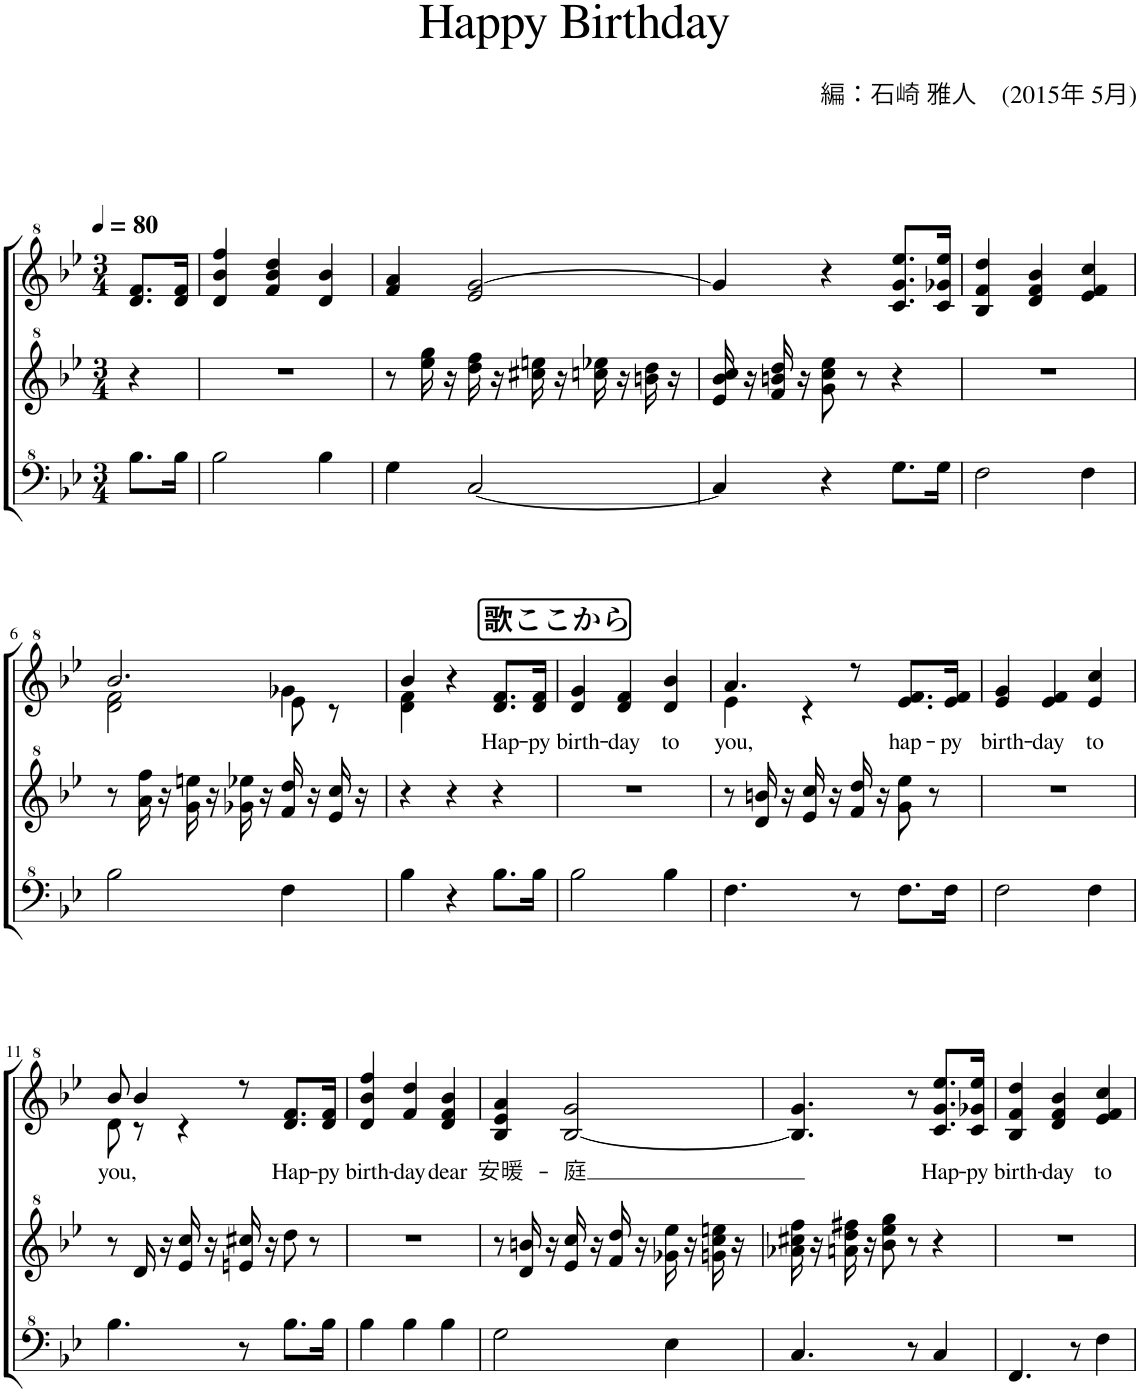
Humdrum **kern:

**kern	**kern	**kern	**text
*part3	*part2	*part1	*part1
*staff3	*staff2	*staff1	*staff1
*I"パンフルート	*I"パンフルート	*I"パンフルート	*
*clefF^4	*clefG^2	*clefG^2	*
*k[b-e-]	*k[b-e-]	*k[b-e-]	*
*M3/4	*M3/4	*M3/4	*
*MM80	*MM80	*MM80	*
=1	=1	=1	=1
8.b-\L	4r	8.dd/ 8.ff/L	.
16b-\Jk	.	16dd/ 16ff/Jk	.
=2	=2	=2	=2
2b-\	2.r	4dd/ 4bb-/ 4fff/	.
.	.	4ff/ 4bb-/ 4ddd/	.
4b-\	.	4dd/ 4bb-/	.
=3	=3	=3	=3
4g\	8r	4ff/ 4aa/	.
.	16eee-\ 16ggg\	.	.
.	16r	.	.
[2c/	16ddd\ 16fff\	2ee-/ [2gg/	.
.	16r	.	.
.	16ccc#X\ 16eeen\	.	.
.	16r	.	.
.	16cccn\ 16eee-X\	.	.
.	16r	.	.
.	16bbn\ 16ddd\	.	.
.	16r	.	.
=4	=4	=4	=4
4c/]	16ee-/ 16bb-/ 16ccc/	4gg/]	.
.	16r	.	.
.	16ff/ 16bbn/ 16ddd/	.	.
.	16r	.	.
4r	8gg\ 8ccc\ 8eee-\	4r	.
.	8r	.	.
8.g\L	4r	8.cc/ 8.gg/ 8.eee-/L	.
16g\Jk	.	16cc/ 16gg-X/ 16eee-/Jk	.
=5	=5	=5	=5
2f\	2.r	4b-/ 4ff/ 4ddd/	.
.	.	4dd/ 4ff/ 4bb-/	.
4f\	.	4ee-/ 4ff/ 4ccc/	.
!!LO:LB:g=z
=6	=6	=6	=6
*	*	*^	*
*	*	*	*^	*
2b-\	8r	2.bb-/	2dd\ 2ff\	2ryy	.
.	16aa\ 16fff\	.	.	.	.
.	16r	.	.	.	.
.	16gg\ 16eeen\	.	.	.	.
.	16r	.	.	.	.
.	16gg-X\ 16eee-X\	.	.	.	.
.	16r	.	.	.	.
4f\	16ff/ 16ddd/	.	4gg-X\	8ee-\	.
.	16r	.	.	.	.
.	16ee-/ 16ccc/	.	.	8r	.
.	16r	.	.	.	.
*	*	*	*v	*v	*
!!LO:REH:place=s1:a:B:cj:fs=14:t=歌ここから:qo=2
=7	=7	=7	=7	=7
4b-\	4r	4bb-/	4dd\ 4ff\	.
4r	4r	4r	2ryy	.
!	!	!	!	!LO:LY:b
8.b-\L	4r	8.dd/ 8.ff/L	.	Hap-
!	!	!	!	!LO:LY:b
16b-\Jk	.	16dd/ 16ff/Jk	.	-py
*	*	*v	*v	*
=8	=8	=8	=8
!	!	!	!LO:LY:b
2b-\	2.r	4dd/ 4gg/	birth-
!	!	!	!LO:LY:b
.	.	4dd/ 4ff/	-day
!	!	!	!LO:LY:b
4b-\	.	4dd/ 4bb-/	to
=9	=9	=9	=9
!	!	!	!LO:LY:b
*	*	*^	*
4.f\	8r	4.aa/	4ee-\	you,
.	16dd/ 16bbn/	.	.	.
.	16r	.	.	.
.	16ee-/ 16ccc/	.	4r	.
.	16r	.	.	.
8r	16ff/ 16ddd/	8r	.	.
.	16r	.	.	.
!	!	!	!	!LO:LY:b
8.f\L	8gg\ 8eee-\	8.ee-/ 8.ff/L	4ryy	hap-
.	8r	.	.	.
!	!	!	!	!LO:LY:b
16f\Jk	.	16ee-/ 16ff/Jk	.	-py
*	*	*v	*v	*
=10	=10	=10	=10
!	!	!	!LO:LY:b
2f\	2.r	4ee-/ 4gg/	birth-
!	!	!	!LO:LY:b
.	.	4ee-/ 4ff/	-day
!	!	!	!LO:LY:b
4f\	.	4ee-/ 4ccc/	to
!!LO:LB:g=z
=11	=11	=11	=11
!	!	!	!LO:LY:b
*	*	*^	*
4.b-\	8r	8bb-/	8dd\	you,
.	16dd/	4bb-/	8r	.
.	16r	.	.	.
.	16ee-/ 16ccc/	.	4r	.
.	16r	.	.	.
8r	16een/ 16ccc#X/	8r	.	.
.	16r	.	.	.
!	!	!	!	!LO:LY:b
8.b-\L	8ddd\	8.dd/ 8.ff/L	4ryy	Hap-
.	8r	.	.	.
!	!	!	!	!LO:LY:b
16b-\Jk	.	16dd/ 16ff/Jk	.	-py
*	*	*v	*v	*
=12	=12	=12	=12
!	!	!	!LO:LY:b
4b-\	2.r	4dd/ 4bb-/ 4fff/	birth-
!	!	!	!LO:LY:b
4b-\	.	4ff/ 4ddd/	-day
!	!	!	!LO:LY:b
4b-\	.	4dd/ 4ff/ 4bb-/	dear
=13	=13	=13	=13
!	!	!	!LO:LY:b
2g\	8r	4b-/ 4ee-/ 4aa/	安暖-
.	16dd/ 16bbn/	.	.
.	16r	.	.
!	!	!	!LO:LY:b
.	16ee-/ 16ccc/	[2b-/ 2gg/	-庭
.	16r	.	.
.	16ff/ 16ddd/	.	.
.	16r	.	.
4e-\	16gg-X\ 16eee-\	.	.
.	16r	.	.
.	16ggn\ 16ccc\ 16eeen\	.	.
.	16r	.	.
=14	=14	=14	=14
4.c/	16aa-X\ 16ccc#X\ 16fff\	4.b-/] 4.gg/	.
.	16r	.	.
.	16aan\ 16ddd\ 16fff#X\	.	.
.	16r	.	.
.	8bb-\ 8eee-\ 8ggg\	.	.
8r	8r	8r	.
!	!	!	!LO:LY:b
4c/	4r	8.cc/ 8.gg/ 8.eee-/L	Hap-
!	!	!	!LO:LY:b
.	.	16cc/ 16gg-X/ 16eee-/Jk	-py
=15	=15	=15	=15
!	!	!	!LO:LY:b
4.F/	2.r	4b-/ 4ff/ 4ddd/	birth-
!	!	!	!LO:LY:b
.	.	4dd/ 4ff/ 4bb-/	-day
8r	.	.	.
!	!	!	!LO:LY:b
4f\	.	4ee-/ 4ff/ 4ccc/	to
=	=	=	=
*-	*-	*-	*-
